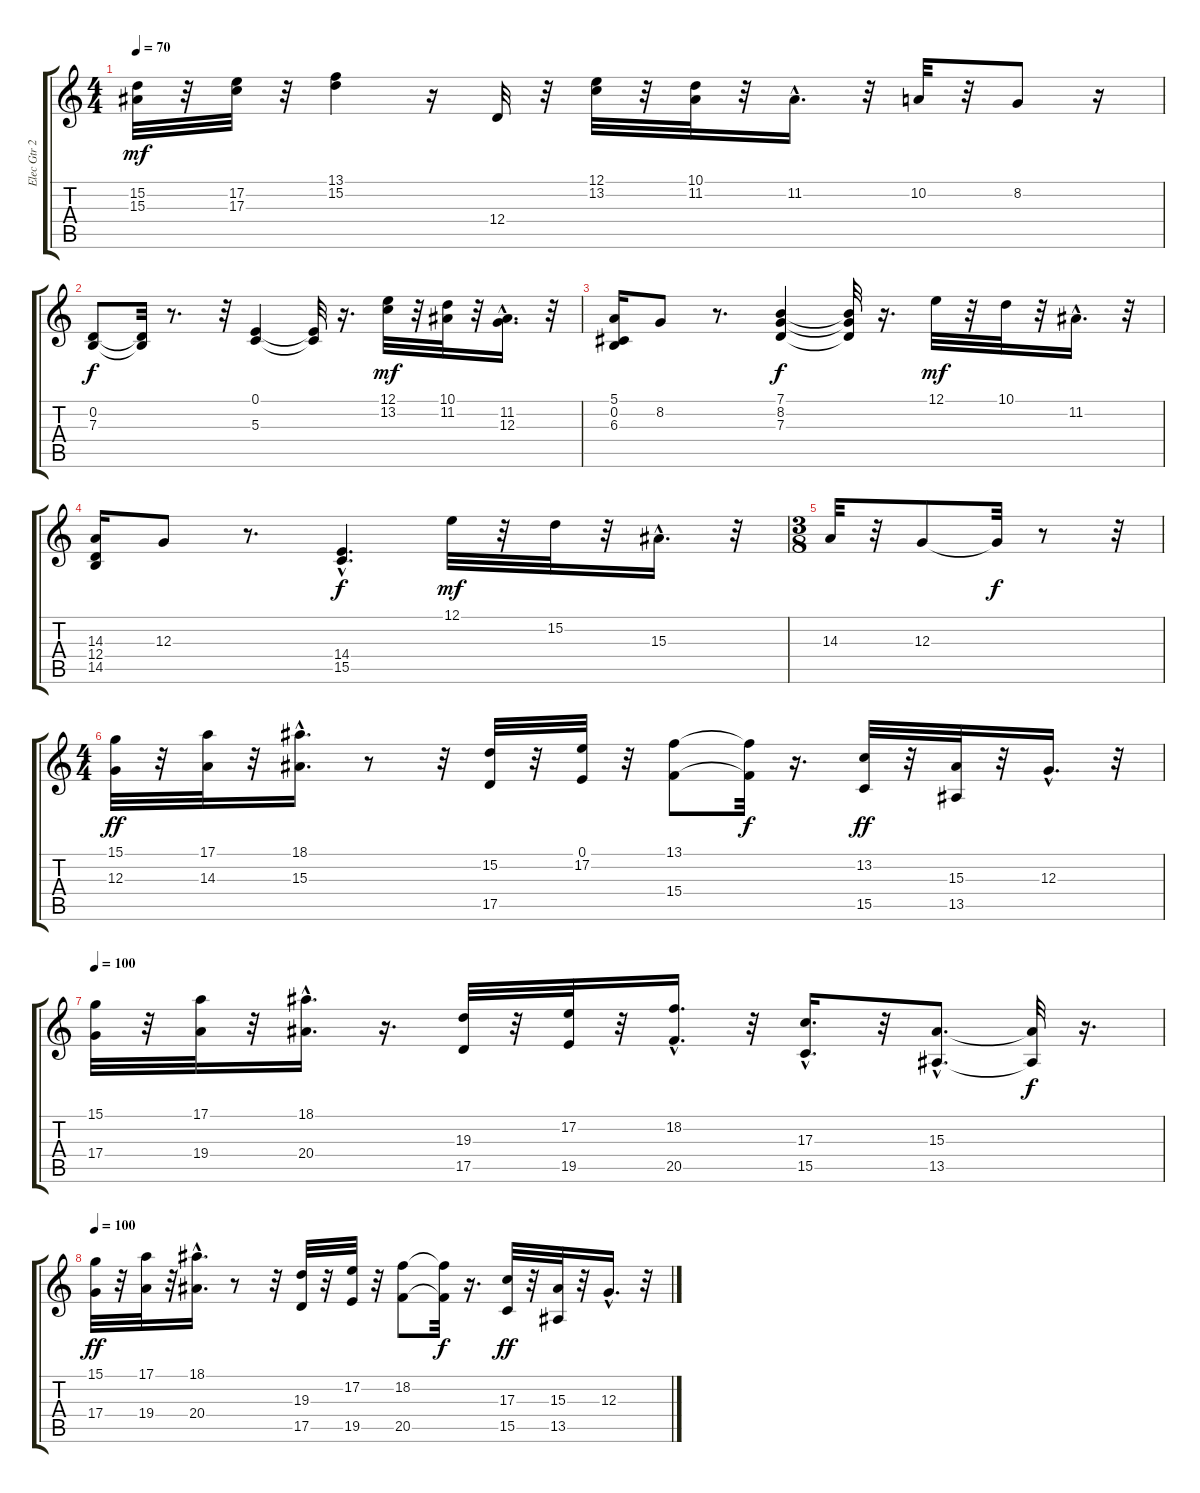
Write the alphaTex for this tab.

\track ("Elec Gtr 2" "Elec Gtr 2") {instrument synthbrass1}
\staff {score tabs}
\tuning (E4 B3 G3 D3 A2 E2) {hide}
\ts (4 4)
\tempo 70
\clef g2
\ks c
(15.2 15.3).32{dy mf} r.32 (17.2 17.3).32 r.32 (13.1 15.2).4 r.16 12.4.32 r.32 (12.1 13.2).32 r.32 (10.1 11.2).32 r.32 11.2{hac}.16{d} r.32 10.2.32 r.32 8.2.8 r.16 |
(0.2 7.3).8{dy f} (0.2{t} 7.3{t}).32 r.8{d} r.32 (0.1 5.3).4 (0.1{t} 5.3{t}).32 r.16{d} (12.1 13.2).32{dy mf} r.32 (10.1 11.2).32 r.32 (11.2{hac} 12.3{hac}).16{d} r.32 |
(5.1 0.2 6.3).16 8.2.8 r.8{d} (7.1 8.2 7.3).4{dy f} (7.1{t} 8.2{t} 7.3{t}).32 r.16{d} 12.1.32{dy mf} r.32 10.1.32 r.32 11.2{hac}.16{d} r.32 |
(14.3 12.4 14.5).16 12.3.8 r.8{d} (14.4{hac} 15.5{hac}).4{d dy f} 12.1.32{dy mf} r.32 15.2.32 r.32 15.3{hac}.16{d} r.32 |
\ts (3 8)
14.3.32 r.32 12.3.8 12.3{t}.32{dy f} r.8 r.32 |
\ts (4 4)
(15.1 12.3).32{dy ff} r.32 (17.1 14.3).32 r.32 (18.1{hac} 15.3{hac}).16{d} r.8 r.32 (15.2 17.5).32 r.32 (0.1 17.2).32 r.32 (13.1 15.4).8 (13.1{t} 15.4{t}).32{dy f} r.16{d} (13.2 15.5).32{dy ff} r.32 (15.3 13.5).32 r.32 12.3{hac}.16{d} r.32 |
\tempo 100
(15.1 17.4).32 r.32 (17.1 19.4).32 r.32 (18.1{hac} 20.4{hac}).16{d} r.16{d} (19.3 17.5).32 r.32 (17.2 19.5).32 r.32 (18.2{hac} 20.5{hac}).16{d} r.32 (17.3{hac} 15.5{hac}).16{d} r.32 (15.3{hac} 13.5{hac}).8{d} (15.3{t} 13.5{t}).32{dy f} r.16{d} |
\tempo 100
(15.1 17.4).32{dy ff} r.32 (17.1 19.4).32 r.32 (18.1{hac} 20.4{hac}).16{d} r.8 r.32 (19.3 17.5).32 r.32 (17.2 19.5).32 r.32 (18.2 20.5).8 (18.2{t} 20.5{t}).32{dy f} r.16{d} (17.3 15.5).32{dy ff} r.32 (15.3 13.5).32 r.32 12.3{hac}.16{d} r.32
